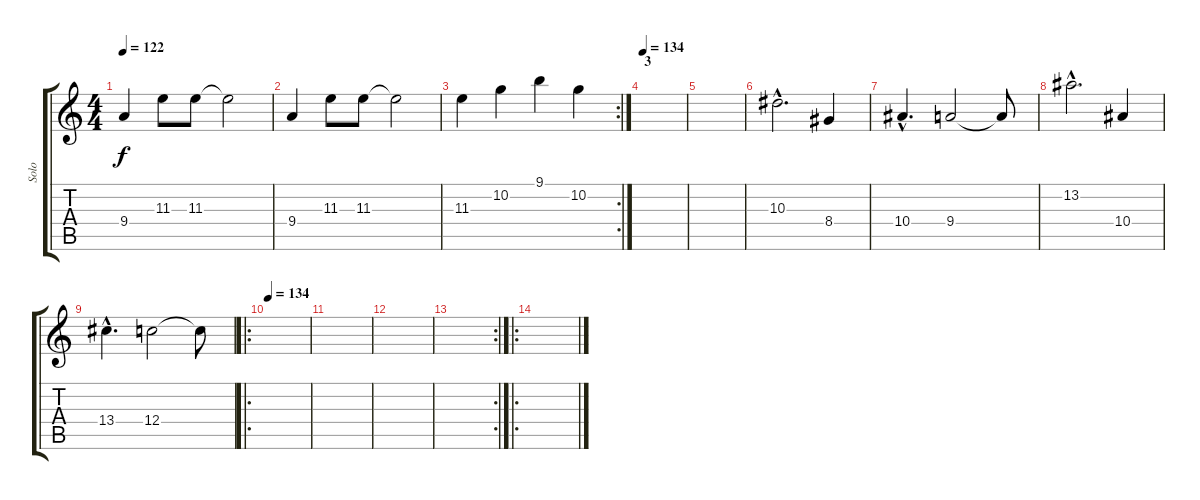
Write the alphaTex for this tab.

\track ("Solo" "Solo") {instrument distortionguitar}
\staff {score tabs}
\tuning (D4 A3 F3 C3 G2 D2) {hide}
\ts (4 4)
\tempo 122
\clef g2
\ks c
9.4.4{dy f} 11.3.8 11.3.8 11.3{t}.2 |
9.4.4 11.3.8 11.3.8 11.3{t}.2 |
\rc 2
11.3.4 10.2.4 9.1.4 10.2.4 |
\section ("" "3")
\tempo 134
|
|
10.3{hac}.2{d} 8.4.4 |
10.4{hac}.4{d} 9.4.2 9.4{t}.8 |
13.2{hac}.2{d} 10.4.4 |
13.4{hac}.4{d} 12.4.2 12.4{t}.8 |
\ro
\tempo 134
|
|
|
\rc 2
|
\ro
